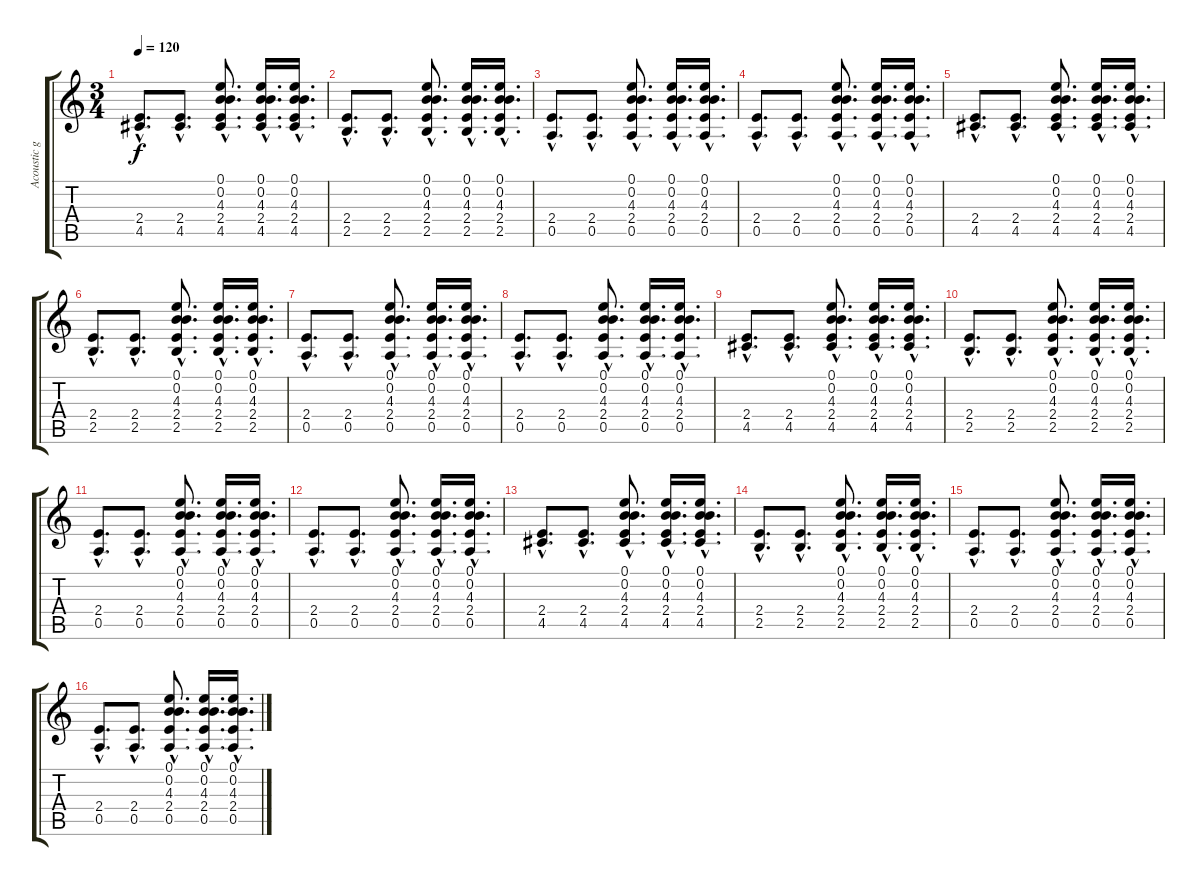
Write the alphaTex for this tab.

\track ("Acoustic guitar" "Acoustic g") {instrument acousticguitarsteel}
\staff {score tabs}
\tuning (E4 B3 G3 D3 A2 E2) {hide}
\ts (3 4)
\tempo 120
\clef g2
\ks c
(2.4{hac} 4.5{hac}).8{d dy f} (2.4{hac} 4.5{hac}).8{d} (0.1{hac} 0.2{hac} 4.3{hac} 2.4{hac} 4.5{hac}).8{d} (0.1{hac} 0.2{hac} 4.3{hac} 2.4{hac} 4.5{hac}).16{d} (0.1{hac} 0.2{hac} 4.3{hac} 2.4{hac} 4.5{hac}).16{d} |
(2.4{hac} 2.5{hac}).8{d} (2.4{hac} 2.5{hac}).8{d} (0.1{hac} 0.2{hac} 4.3{hac} 2.4{hac} 2.5{hac}).8{d} (0.1{hac} 0.2{hac} 4.3{hac} 2.4{hac} 2.5{hac}).16{d} (0.1{hac} 0.2{hac} 4.3{hac} 2.4{hac} 2.5{hac}).16{d} |
(2.4{hac} 0.5{hac}).8{d} (2.4{hac} 0.5{hac}).8{d} (0.1{hac} 0.2{hac} 4.3{hac} 2.4{hac} 0.5{hac}).8{d} (0.1{hac} 0.2{hac} 4.3{hac} 2.4{hac} 0.5{hac}).16{d} (0.1{hac} 0.2{hac} 4.3{hac} 2.4{hac} 0.5{hac}).16{d} |
(2.4{hac} 0.5{hac}).8{d} (2.4{hac} 0.5{hac}).8{d} (0.1{hac} 0.2{hac} 4.3{hac} 2.4{hac} 0.5{hac}).8{d} (0.1{hac} 0.2{hac} 4.3{hac} 2.4{hac} 0.5{hac}).16{d} (0.1{hac} 0.2{hac} 4.3{hac} 2.4{hac} 0.5{hac}).16{d} |
(2.4{hac} 4.5{hac}).8{d} (2.4{hac} 4.5{hac}).8{d} (0.1{hac} 0.2{hac} 4.3{hac} 2.4{hac} 4.5{hac}).8{d} (0.1{hac} 0.2{hac} 4.3{hac} 2.4{hac} 4.5{hac}).16{d} (0.1{hac} 0.2{hac} 4.3{hac} 2.4{hac} 4.5{hac}).16{d} |
(2.4{hac} 2.5{hac}).8{d} (2.4{hac} 2.5{hac}).8{d} (0.1{hac} 0.2{hac} 4.3{hac} 2.4{hac} 2.5{hac}).8{d} (0.1{hac} 0.2{hac} 4.3{hac} 2.4{hac} 2.5{hac}).16{d} (0.1{hac} 0.2{hac} 4.3{hac} 2.4{hac} 2.5{hac}).16{d} |
(2.4{hac} 0.5{hac}).8{d} (2.4{hac} 0.5{hac}).8{d} (0.1{hac} 0.2{hac} 4.3{hac} 2.4{hac} 0.5{hac}).8{d} (0.1{hac} 0.2{hac} 4.3{hac} 2.4{hac} 0.5{hac}).16{d} (0.1{hac} 0.2{hac} 4.3{hac} 2.4{hac} 0.5{hac}).16{d} |
(2.4{hac} 0.5{hac}).8{d} (2.4{hac} 0.5{hac}).8{d} (0.1{hac} 0.2{hac} 4.3{hac} 2.4{hac} 0.5{hac}).8{d} (0.1{hac} 0.2{hac} 4.3{hac} 2.4{hac} 0.5{hac}).16{d} (0.1{hac} 0.2{hac} 4.3{hac} 2.4{hac} 0.5{hac}).16{d} |
(2.4{hac} 4.5{hac}).8{d} (2.4{hac} 4.5{hac}).8{d} (0.1{hac} 0.2{hac} 4.3{hac} 2.4{hac} 4.5{hac}).8{d} (0.1{hac} 0.2{hac} 4.3{hac} 2.4{hac} 4.5{hac}).16{d} (0.1{hac} 0.2{hac} 4.3{hac} 2.4{hac} 4.5{hac}).16{d} |
(2.4{hac} 2.5{hac}).8{d} (2.4{hac} 2.5{hac}).8{d} (0.1{hac} 0.2{hac} 4.3{hac} 2.4{hac} 2.5{hac}).8{d} (0.1{hac} 0.2{hac} 4.3{hac} 2.4{hac} 2.5{hac}).16{d} (0.1{hac} 0.2{hac} 4.3{hac} 2.4{hac} 2.5{hac}).16{d} |
(2.4{hac} 0.5{hac}).8{d} (2.4{hac} 0.5{hac}).8{d} (0.1{hac} 0.2{hac} 4.3{hac} 2.4{hac} 0.5{hac}).8{d} (0.1{hac} 0.2{hac} 4.3{hac} 2.4{hac} 0.5{hac}).16{d} (0.1{hac} 0.2{hac} 4.3{hac} 2.4{hac} 0.5{hac}).16{d} |
(2.4{hac} 0.5{hac}).8{d} (2.4{hac} 0.5{hac}).8{d} (0.1{hac} 0.2{hac} 4.3{hac} 2.4{hac} 0.5{hac}).8{d} (0.1{hac} 0.2{hac} 4.3{hac} 2.4{hac} 0.5{hac}).16{d} (0.1{hac} 0.2{hac} 4.3{hac} 2.4{hac} 0.5{hac}).16{d} |
(2.4{hac} 4.5{hac}).8{d} (2.4{hac} 4.5{hac}).8{d} (0.1{hac} 0.2{hac} 4.3{hac} 2.4{hac} 4.5{hac}).8{d} (0.1{hac} 0.2{hac} 4.3{hac} 2.4{hac} 4.5{hac}).16{d} (0.1{hac} 0.2{hac} 4.3{hac} 2.4{hac} 4.5{hac}).16{d} |
(2.4{hac} 2.5{hac}).8{d} (2.4{hac} 2.5{hac}).8{d} (0.1{hac} 0.2{hac} 4.3{hac} 2.4{hac} 2.5{hac}).8{d} (0.1{hac} 0.2{hac} 4.3{hac} 2.4{hac} 2.5{hac}).16{d} (0.1{hac} 0.2{hac} 4.3{hac} 2.4{hac} 2.5{hac}).16{d} |
(2.4{hac} 0.5{hac}).8{d} (2.4{hac} 0.5{hac}).8{d} (0.1{hac} 0.2{hac} 4.3{hac} 2.4{hac} 0.5{hac}).8{d} (0.1{hac} 0.2{hac} 4.3{hac} 2.4{hac} 0.5{hac}).16{d} (0.1{hac} 0.2{hac} 4.3{hac} 2.4{hac} 0.5{hac}).16{d} |
(2.4{hac} 0.5{hac}).8{d} (2.4{hac} 0.5{hac}).8{d} (0.1{hac} 0.2{hac} 4.3{hac} 2.4{hac} 0.5{hac}).8{d} (0.1{hac} 0.2{hac} 4.3{hac} 2.4{hac} 0.5{hac}).16{d} (0.1{hac} 0.2{hac} 4.3{hac} 2.4{hac} 0.5{hac}).16{d}
